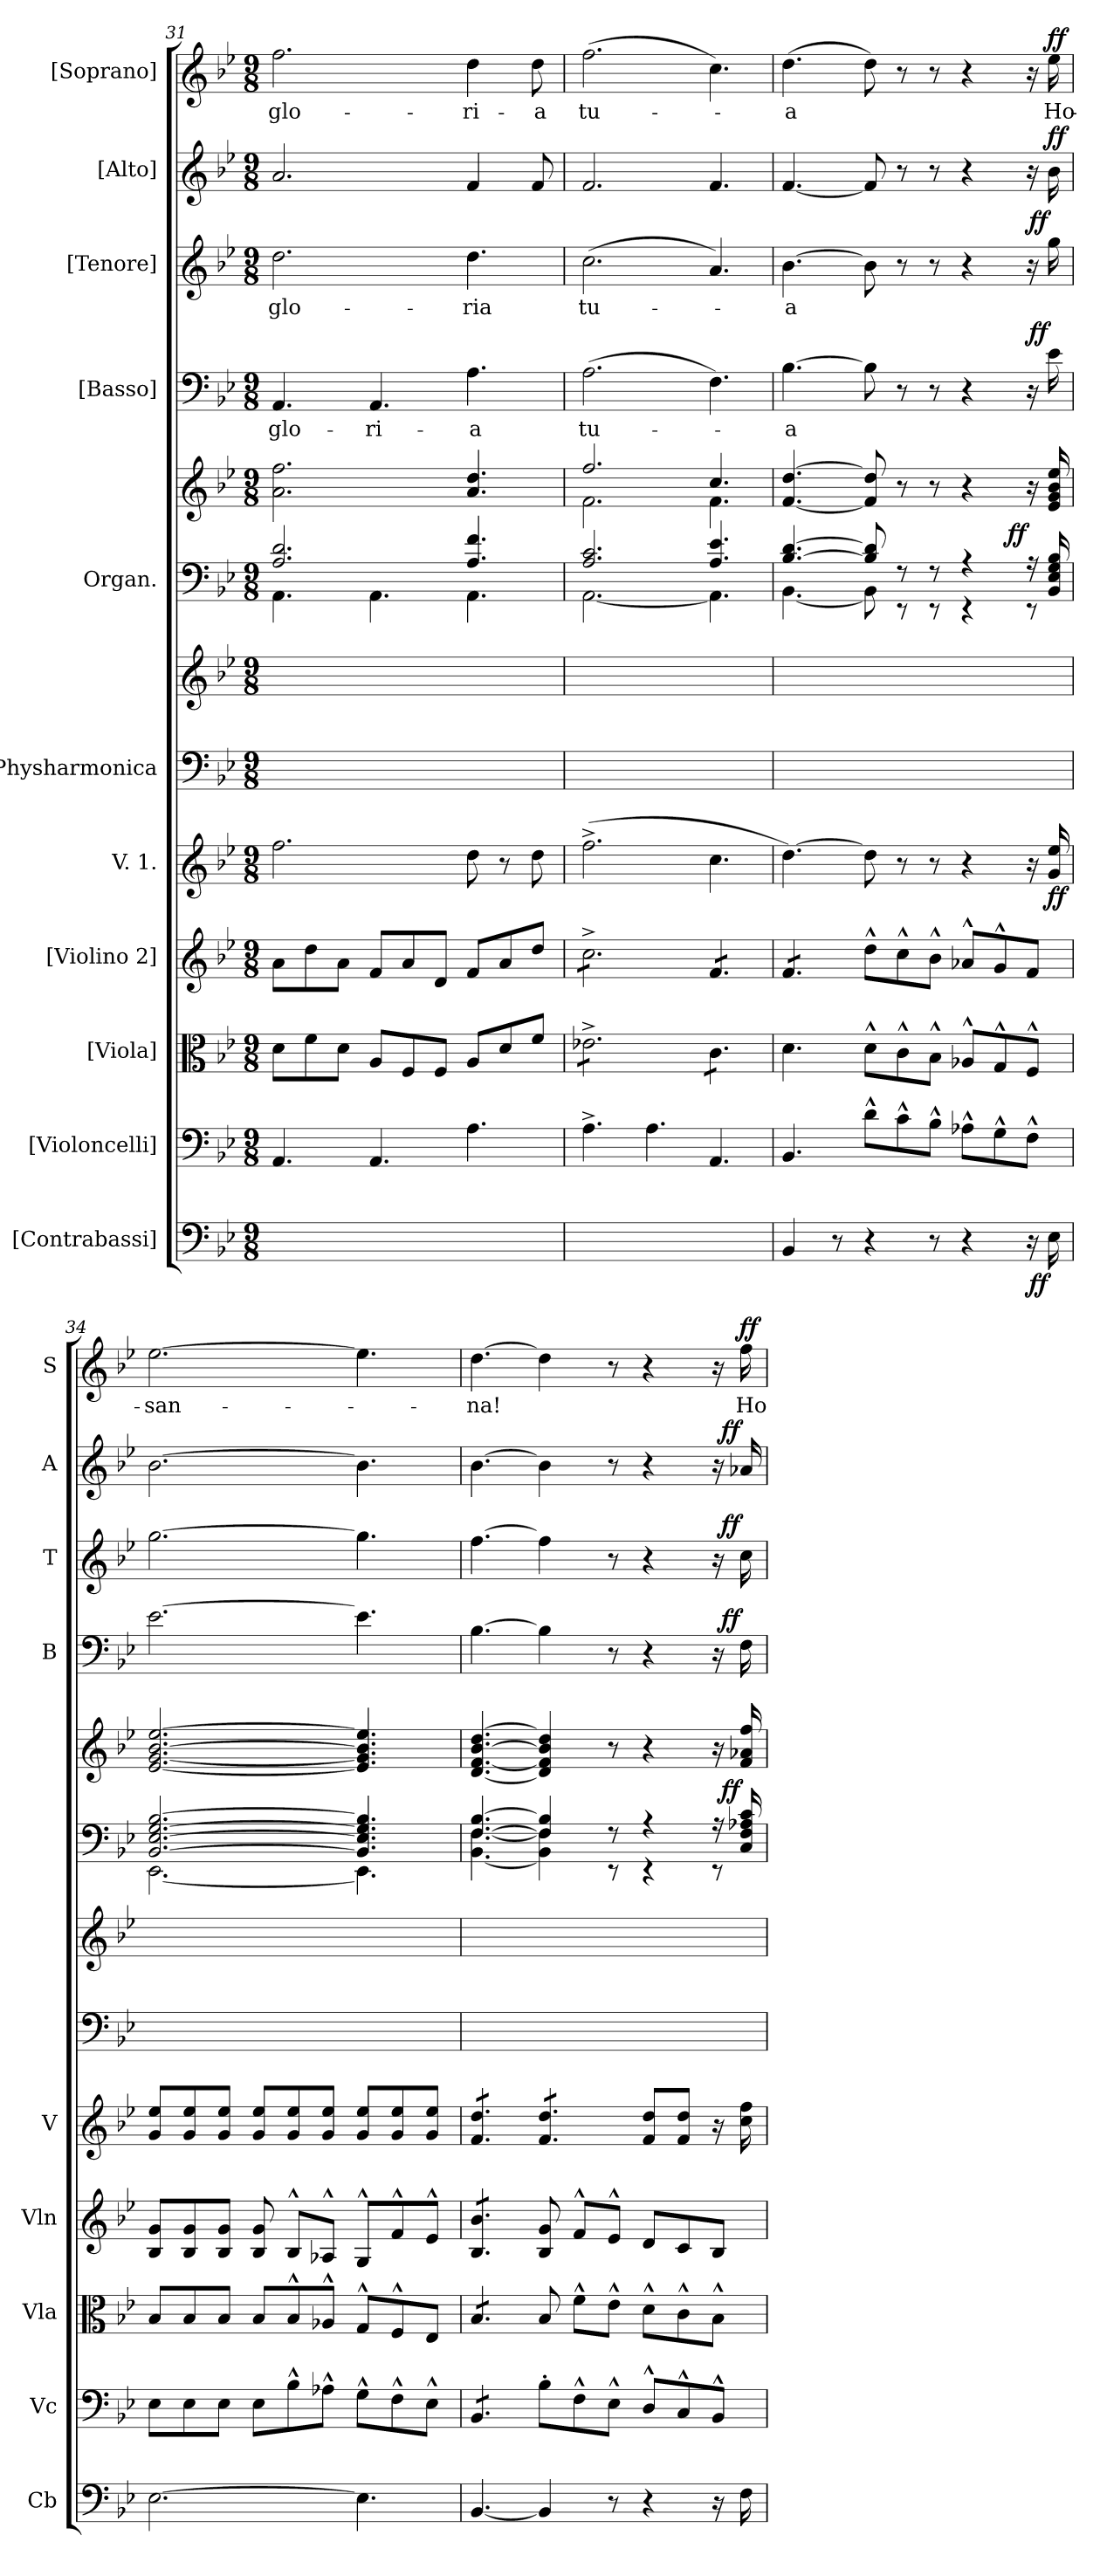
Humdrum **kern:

**kern	**dynam	**kern	**kern	**kern	**kern	**dynam	**kern	**kern	**kern	**kern	**dynam	**kern	**text	**dynam	**kern	**text	**dynam	**kern	**dynam	**kern	**text	**dynam
*part11	*part11	*part10	*part9	*part8	*part7	*part7	*part6	*part6	*part5	*part5	*part5	*part4	*part4	*part4	*part3	*part3	*part3	*part2	*part2	*part1	*part1	*part1
*staff13	*staff13	*staff12	*staff11	*staff10	*staff9	*staff9	*staff8	*staff7	*staff6	*staff5	*staff5/6	*staff4	*staff4	*staff4	*staff3	*staff3	*staff3	*staff2	*staff2	*staff1	*staff1	*staff1
*I"[Contrabassi]	*	*I"[Violoncelli]	*I"[Viola]	*I"[Violino 2]	*I"V. 1.	*	*I"Physharmonica	*	*I"Organ.	*	*	*I"[Basso]	*	*	*I"[Tenore]	*	*	*I"[Alto]	*	*I"[Soprano]	*	*
*I'Cb	*	*I'Vc	*I'Vla	*I'Vln	*I'V	*	*	*	*	*	*	*I'B	*	*	*I'T	*	*	*I'A	*	*I'S	*	*
*clefF4	*	*clefF4	*clefC3	*clefG2	*clefG2	*	*clefF4	*clefG2	*clefF4	*clefG2	*	*clefF4	*	*	*clefG2	*	*	*clefG2	*	*clefG2	*	*
*	*	*	*	*	*	*	*	*	*	*	*	*	*	*	*ITrd7c12	*	*	*	*	*	*	*
*k[b-e-]	*	*k[b-e-]	*k[b-e-]	*k[b-e-]	*k[b-e-]	*	*k[b-e-]	*k[b-e-]	*k[b-e-]	*k[b-e-]	*	*k[b-e-]	*	*	*k[b-e-]	*	*	*k[b-e-]	*	*k[b-e-]	*	*
*B-:	*	*B-:	*B-:	*B-:	*B-:	*	*B-:	*B-:	*B-:	*B-:	*	*B-:	*	*	*B-:	*	*	*B-:	*	*B-:	*	*
*M9/8	*	*M9/8	*M9/8	*M9/8	*M9/8	*	*M9/8	*M9/8	*M9/8	*M9/8	*	*M9/8	*	*	*M9/8	*	*	*M9/8	*	*M9/8	*	*
=31	=31	=31	=31	=31	=31	=31	=31	=31	=31	=31	=31	=31	=31	=31	=31	=31	=31	=31	=31	=31	=31	=31
*	*	*	*	*	*	*	*	*	*^	*	*	*	*	*	*	*	*	*	*	*	*	*
4.AA/yy	.	4.AA/	8d\L	8a\L	2.ff\	.	8%9ryy	8%9ryy	2.A/ 2.d/	4.AA\	2.a\ 2.ff\	.	4.AA/	glo-	.	2.d\	glo-	.	2.a/	.	2.ff\	glo-	.
.	.	.	8f\	8dd\	.	.	.	.	.	.	.	.	.	.	.	.	.	.	.	.	.	.	.
.	.	.	8d\J	8a\J	.	.	.	.	.	.	.	.	.	.	.	.	.	.	.	.	.	.	.
4.AA/yy	.	4.AA/	8A/L	8f/L	.	.	.	.	.	4.AA\	.	.	4.AA/	-ri-	.	.	.	.	.	.	.	.	.
.	.	.	8F/	8a/	.	.	.	.	.	.	.	.	.	.	.	.	.	.	.	.	.	.	.
.	.	.	8F/J	8d/J	.	.	.	.	.	.	.	.	.	.	.	.	.	.	.	.	.	.	.
4.A\yy	.	4.A\	8A/L	8f/L	8dd\	.	.	.	4.A/ 4.f/	4.AA\	4.a/ 4.dd/	.	4.A\	-a	.	4.d\	-ria	.	4f/	.	4dd\	-ri-	.
.	.	.	8d/	8a/	8r	.	.	.	.	.	.	.	.	.	.	.	.	.	.	.	.	.	.
.	.	.	8f/J	8dd/J	8dd\	.	.	.	.	.	.	.	.	.	.	.	.	.	8f/	.	8dd\	-a	.
=32	=32	=32	=32	=32	=32	=32	=32	=32	=32	=32	=32	=32	=32	=32	=32	=32	=32	=32	=32	=32	=32	=32	=32
*	*	*	*	*	*	*	*	*	*	*	*^	*	*	*	*	*	*	*	*	*	*	*	*
*	*	*	*tremolo	*	*	*	*	*	*	*	*	*	*	*	*	*	*	*	*	*	*	*	*	*
*	*	*	*	*tremolo	*	*	*	*	*	*	*	*	*	*	*	*	*	*	*	*	*	*	*	*
4.A^\yy	.	4.A^\	8e-X^\L	8cc^\L	(2.ff^\	.	8%9ryy	8%9ryy	2.A/ 2.c/	[2.AA\	2.ff/	2.f\	.	(2.A\	tu-	.	(>2.c\	tu-	.	2.f/	.	(2.ff\	tu-	.
.	.	.	8e-X^\	8cc^\	.	.	.	.	.	.	.	.	.	.	.	.	.	.	.	.	.	.	.	.
.	.	.	8e-X^\	8cc^\	.	.	.	.	.	.	.	.	.	.	.	.	.	.	.	.	.	.	.	.
4.A\yy	.	4.A\	8e-X^\	8cc^\	.	.	.	.	.	.	.	.	.	.	.	.	.	.	.	.	.	.	.	.
.	.	.	8e-X^\	8cc^\	.	.	.	.	.	.	.	.	.	.	.	.	.	.	.	.	.	.	.	.
.	.	.	8e-X^\J	8cc^\J	.	.	.	.	.	.	.	.	.	.	.	.	.	.	.	.	.	.	.	.
4.AA/yy	.	4.AA/	8c\L	8f/L	4.cc\	.	.	.	4.A/ 4.e-/	4.AA\]	4.cc/	4.f\	.	4.F\)	.	.	4.A/)	.	.	4.f/	.	4.cc\)	.	.
.	.	.	8c\	8f/	.	.	.	.	.	.	.	.	.	.	.	.	.	.	.	.	.	.	.	.
.	.	.	8c\J	8f/J	.	.	.	.	.	.	.	.	.	.	.	.	.	.	.	.	.	.	.	.
*	*	*	*Xtremolo	*	*	*	*	*	*	*	*	*	*	*	*	*	*	*	*	*	*	*	*	*
*	*	*	*	*	*	*	*	*	*	*	*v	*v	*	*	*	*	*	*	*	*	*	*	*	*
=33	=33	=33	=33	=33	=33	=33	=33	=33	=33	=33	=33	=33	=33	=33	=33	=33	=33	=33	=33	=33	=33	=33	=33
4BB-/	.	4.BB-/	4.d\	8f/L	[4.dd\)	.	8%9ryy	8%9ryy	[4.B-/ [4.d/	[4.BB-\	[4.f/ [4.dd/	.	[4.B-\	-a	.	[4.B-\	-a	.	[4.f/	.	(4.dd\	-a	.
.	.	.	.	8f/	.	.	.	.	.	.	.	.	.	.	.	.	.	.	.	.	.	.	.
8r	.	.	.	8f/J	.	.	.	.	.	.	.	.	.	.	.	.	.	.	.	.	.	.	.
*	*	*	*	*Xtremolo	*	*	*	*	*	*	*	*	*	*	*	*	*	*	*	*	*	*	*
4r	.	8d^^\L	8d^^\L	8dd^^\L	8dd\]	.	.	.	8B-]/ 8d]/	8BB-\]	8f]/ 8dd]/	.	8B-\]	.	.	8B-\]	.	.	8f/]	.	8dd\)	.	.
.	.	8c^^\	8c^^\	8cc^^\	8r	.	.	.	8r	8rEE	8r	.	8r	.	.	8r	.	.	8r	.	8r	.	.
8r	.	8B-^^\J	8B-^^\J	8b-^^\J	8r	.	.	.	8r	8rEE	8r	.	8r	.	.	8r	.	.	8r	.	8r	.	.
4r	.	8A-X^^\L	8A-X^^/L	8a-X^^/L	4r	.	.	.	4r	4rEE	4r	.	4r	.	.	4r	.	.	4r	.	4r	.	.
.	.	8G^^\	8G^^/	8g^^/	.	.	.	.	.	.	.	.	.	.	.	.	.	.	.	.	.	.	.
!	!	!	!	!	!	!	!	!	!	!	!	!LO:DY:rj	!	!	!	!	!	!	!	!	!	!	!
16r	.	8F^^\J	8F^^/J	8f/J	16r	.	.	.	16r	8rEE	16r	ff	16r	.	.	16r	.	.	16r	.	16r	.	.
!	!LO:DY:b:rj	!	!	!	!	!LO:DY:b	!	!	!	!	!	!	!	!	!LO:DY:a:rj	!	!	!LO:DY:a:rj	!	!LO:DY:a	!	!LO:LY:color=grey	!LO:DY:a
16E-\	ff	.	.	.	16g/ 16ee-/	ff	.	.	16BB-/ 16E-/ 16G/ 16B-/	.	16e-/ 16g/ 16b-/ 16ee-/	.	16e-\	.	ff	16g\	.	ff	16b-\	ff	16ee-\	Ho-	ff
=34	=34	=34	=34	=34	=34	=34	=34	=34	=34	=34	=34	=34	=34	=34	=34	=34	=34	=34	=34	=34	=34	=34	=34
!	!	!	!	!	!	!	!	!	!	!	!	!	!	!	!	!	!	!	!	!	!	!LO:LY:color=grey	!
[2.E-\	.	8E-\L	8B-/L	8B-/ 8g/L	8g/ 8ee-/L	.	8%9ryy	8%9ryy	[2.BB-/ [2.E-/ [2.G/ [2.B-/	[2.EE-\	[2.e-/ [2.g/ [2.b-/ [2.ee-/	.	[2.e-\	.	.	[2.g\	.	.	[2.b-\	.	[2.ee-\	-san-	.
.	.	8E-\	8B-/	8B-/ 8g/	8g/ 8ee-/	.	.	.	.	.	.	.	.	.	.	.	.	.	.	.	.	.	.
.	.	8E-\J	8B-/J	8B-/ 8g/J	8g/ 8ee-/J	.	.	.	.	.	.	.	.	.	.	.	.	.	.	.	.	.	.
.	.	8E-\L	8B-/L	8B-/ 8g/	8g/ 8ee-/L	.	.	.	.	.	.	.	.	.	.	.	.	.	.	.	.	.	.
.	.	8B-^^\	8B-^^/	8B-^^/L	8g/ 8ee-/	.	.	.	.	.	.	.	.	.	.	.	.	.	.	.	.	.	.
.	.	8A-X^^\J	8A-X^^/J	8A-X^^/J	8g/ 8ee-/J	.	.	.	.	.	.	.	.	.	.	.	.	.	.	.	.	.	.
4.E-\]	.	8G^^\L	8G^^/L	8G^^/L	8g/ 8ee-/L	.	.	.	4.BB-]/ 4.E-]/ 4.G]/ 4.B-]/	4.EE-\]	4.e-]/ 4.g]/ 4.b-]/ 4.ee-]/	.	4.e-\]	.	.	4.g\]	.	.	4.b-\]	.	4.ee-\]	.	.
.	.	8F^^\	8F^^/	8f^^/	8g/ 8ee-/	.	.	.	.	.	.	.	.	.	.	.	.	.	.	.	.	.	.
.	.	8E-^^\J	8E-/J	8e-^^/J	8g/ 8ee-/J	.	.	.	.	.	.	.	.	.	.	.	.	.	.	.	.	.	.
=35	=35	=35	=35	=35	=35	=35	=35	=35	=35	=35	=35	=35	=35	=35	=35	=35	=35	=35	=35	=35	=35	=35	=35
!	!	!	!	!LO:TX:b:t=...	!	!	!	!	!	!	!	!	!	!	!	!	!	!	!	!	!	!	!
!	!	!	!	!	!	!	!	!	!	!	!	!	!	!	!	!	!	!	!	!	!	!LO:LY:color=grey	!
*	*	*tremolo	*	*	*	*	*	*	*	*	*	*	*	*	*	*	*	*	*	*	*	*	*
*	*	*	*tremolo	*	*	*	*	*	*	*	*	*	*	*	*	*	*	*	*	*	*	*	*
*	*	*	*	*tremolo	*	*	*	*	*	*	*	*	*	*	*	*	*	*	*	*	*	*	*
*	*	*	*	*	*tremolo	*	*	*	*	*	*	*	*	*	*	*	*	*	*	*	*	*	*
[4.BB-/	.	8BB-/L	8B-/L	8B-/ 8b-/L	8f/ 8dd/L	.	8%9ryy	8%9ryy	[4.F/ [4.B-/	[4.BB-\ [4.F\	[4.d/ [4.f/ [4.b-/ [4.dd/	.	[4.B-\	.	.	[4.f\	.	.	[4.b-\	.	[4.dd\	-na!	.
.	.	8BB-/	8B-/	8B-/ 8b-/	8f/ 8dd/	.	.	.	.	.	.	.	.	.	.	.	.	.	.	.	.	.	.
.	.	8BB-/J	8B-/J	8B-/ 8b-/J	8f/ 8dd/J	.	.	.	.	.	.	.	.	.	.	.	.	.	.	.	.	.	.
*	*	*	*	*Xtremolo	*	*	*	*	*	*	*	*	*	*	*	*	*	*	*	*	*	*	*
*	*	*	*Xtremolo	*	*	*	*	*	*	*	*	*	*	*	*	*	*	*	*	*	*	*	*
*	*	*Xtremolo	*	*	*	*	*	*	*	*	*	*	*	*	*	*	*	*	*	*	*	*	*
4BB-/]	.	8B-'\L	8B-/	8B-/ 8g/	8f/ 8dd/L	.	.	.	4F]/ 4B-]/	4BB-]\ 4F]\	4d]/ 4f]/ 4b-]/ 4dd]/	.	4B-\]	.	.	4f\]	.	.	4b-\]	.	4dd\]	.	.
.	.	8F^^\	8f^^\L	8f^^/L	8f/ 8dd/	.	.	.	.	.	.	.	.	.	.	.	.	.	.	.	.	.	.
8r	.	8E-^^\J	8e-^^\J	8e-^^/J	8f/ 8dd/J	.	.	.	8r	8rEE	8r	.	8r	.	.	8r	.	.	8r	.	8r	.	.
*	*	*	*	*	*Xtremolo	*	*	*	*	*	*	*	*	*	*	*	*	*	*	*	*	*	*
4r	.	8D^^/L	8d^^\L	8d/L	8f/ 8dd/L	.	.	.	4r	4rEE	4r	.	4r	.	.	4r	.	.	4r	.	4r	.	.
.	.	8C^^/	8c^^\	8c/	8f/ 8dd/J	.	.	.	.	.	.	.	.	.	.	.	.	.	.	.	.	.	.
16r	.	8BB-^^/J	8B-^^\J	8B-/J	16r	.	.	.	16r	8rEE	16r	.	16r	.	.	16r	.	.	16r	.	16r	.	.
!	!	!	!	!	!	!	!	!	!	!	!	!LO:DY:rj	!	!	!LO:DY:a:rj	!	!	!LO:DY:a:rj	!	!LO:DY:a:rj	!	!LO:LY:color=grey	!LO:DY:a
16F\	.	.	.	.	16cc\ 16ff\	.	.	.	16C/ 16F/ 16A-X/ 16c/	.	16f/ 16a-X/ 16ff/	ff	16F\	.	ff	16c\	.	ff	16a-X/	ff	16ff\	Ho-	ff
*	*	*	*	*	*	*	*	*	*v	*v	*	*	*	*	*	*	*	*	*	*	*	*	*
=	=	=	=	=	=	=	=	=	=	=	=	=	=	=	=	=	=	=	=	=	=	=
*-	*-	*-	*-	*-	*-	*-	*-	*-	*-	*-	*-	*-	*-	*-	*-	*-	*-	*-	*-	*-	*-	*-
